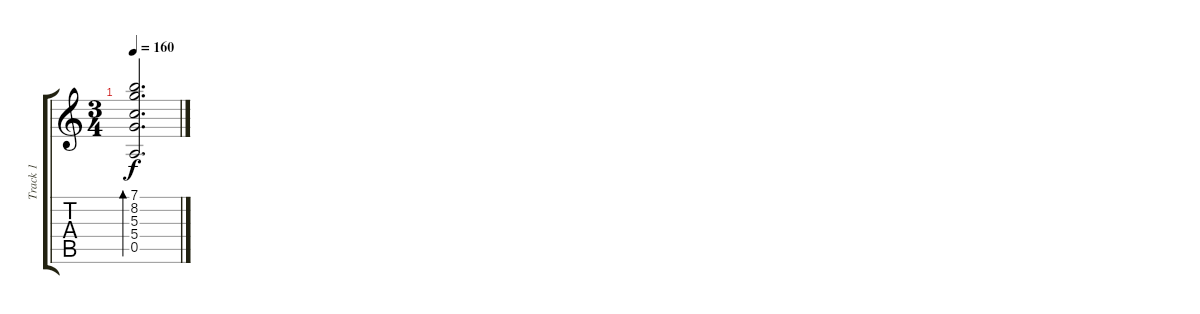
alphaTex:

\track ("Track 1" "Track 1") {instrument electricguitarjazz}
\staff {score tabs}
\tuning (E4 B3 G3 D3 A2 E2) {hide}
\ts (3 4)
\tempo 160
\clef g2
\ks c
(7.1 8.2 5.3 5.4 0.5).2{d bd 480 dy f}
